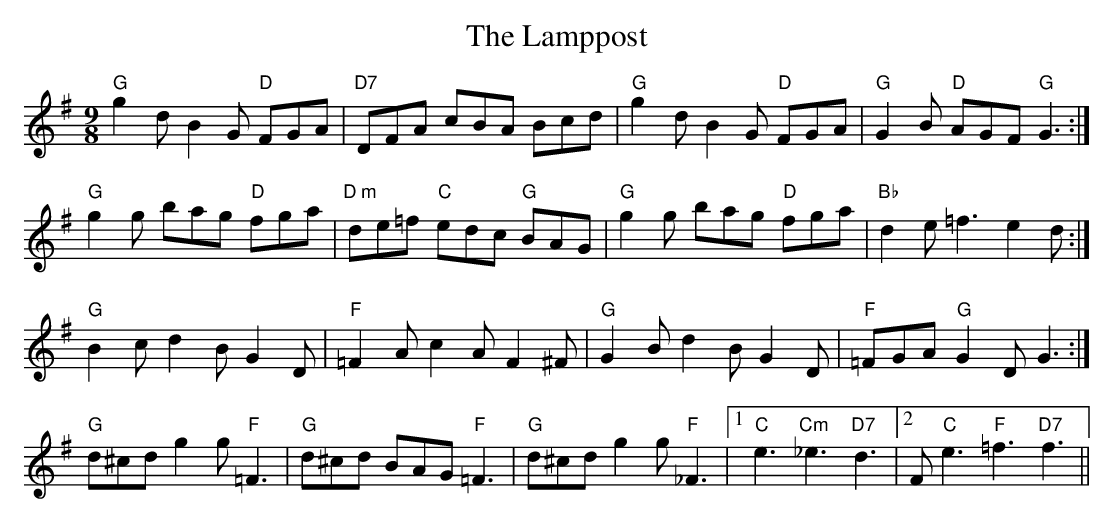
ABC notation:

X:1
T:The Lamppost
M:9/8
K:G
"G"g2d B2G "D"FGA|"D7"DFA cBA Bcd|"G"g2d B2G "D"FGA|"G"G2B "D"AGF "G"G3:|
"G"g2g bag "D"fga|"D m"de=f "C"edc "G"BAG|"G"g2g bag "D"fga|"Bb"d2e =f3 e2d:|
"G"B2c d2B G2D|"F"=F2A c2A F2^F|"G"G2B d2B G2D|"F"=FGA "G"G2D G3:|
"G"d^cd g2g "F"=F3|"G"d^cd BAG "F"=F3|"G"d^cd g2g "F"_F3|\
[1"C"e3 "Cm"_e3 "D7"d3| [2F"C"e3"F"=f3"D7"f3||
